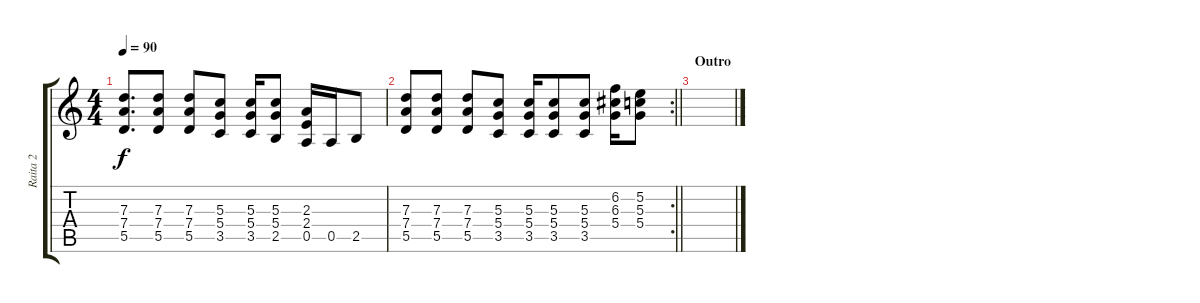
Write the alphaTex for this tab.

\track ("Raita 2" "Raita 2") {instrument overdrivenguitar}
\staff {score tabs}
\tuning (E4 B3 G3 D3 A2 E2) {hide}
\ts (4 4)
\tempo 90
\clef g2
\ks c
(7.3 7.4 5.5).8{d dy f} (7.3 7.4 5.5).8 (7.3 7.4 5.5).8 (5.3 5.4 3.5).8 (5.3 5.4 3.5).16 (5.3 5.4 2.5).8 (2.3 2.4 0.5).16 0.5.16 2.5.8 |
\rc 2
\barLineRight lightlight
(7.3 7.4 5.5).8 (7.3 7.4 5.5).8 (7.3 7.4 5.5).8 (5.3 5.4 3.5).8 (5.3 5.4 3.5).16 (5.3 5.4 3.5).8 (5.3 5.4 3.5).8 (6.2 6.3 5.4).16 (5.2 5.3 5.4).8 |
\section ("" "Outro")
